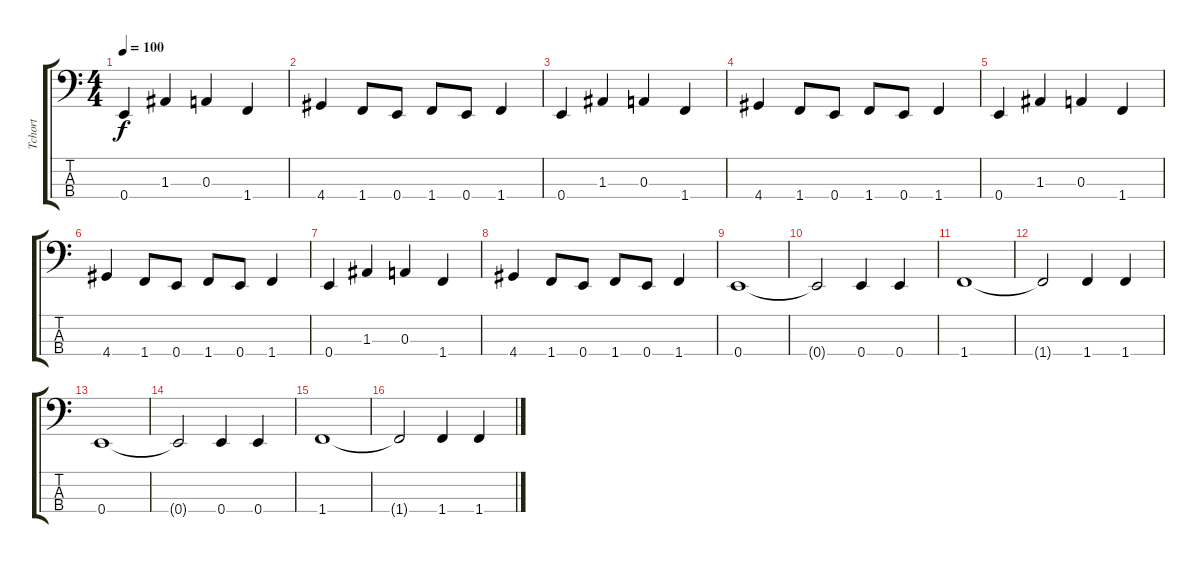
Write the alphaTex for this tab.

\track ("Tchort" "Tchort") {instrument electricbasspick}
\staff {score tabs}
\tuning (G2 D2 A1 E1) {hide}
\ts (4 4)
\tempo 100
\clef f4
\ks c
0.4.4{dy f} 1.3.4 0.3.4 1.4.4 |
4.4.4 1.4.8 0.4.8 1.4.8 0.4.8 1.4.4 |
0.4.4 1.3.4 0.3.4 1.4.4 |
4.4.4 1.4.8 0.4.8 1.4.8 0.4.8 1.4.4 |
0.4.4 1.3.4 0.3.4 1.4.4 |
4.4.4 1.4.8 0.4.8 1.4.8 0.4.8 1.4.4 |
0.4.4 1.3.4 0.3.4 1.4.4 |
4.4.4 1.4.8 0.4.8 1.4.8 0.4.8 1.4.4 |
0.4.1 |
0.4{t}.2 0.4.4 0.4.4 |
1.4.1 |
1.4{t}.2 1.4.4 1.4.4 |
0.4.1 |
0.4{t}.2 0.4.4 0.4.4 |
1.4.1 |
1.4{t}.2 1.4.4 1.4.4
